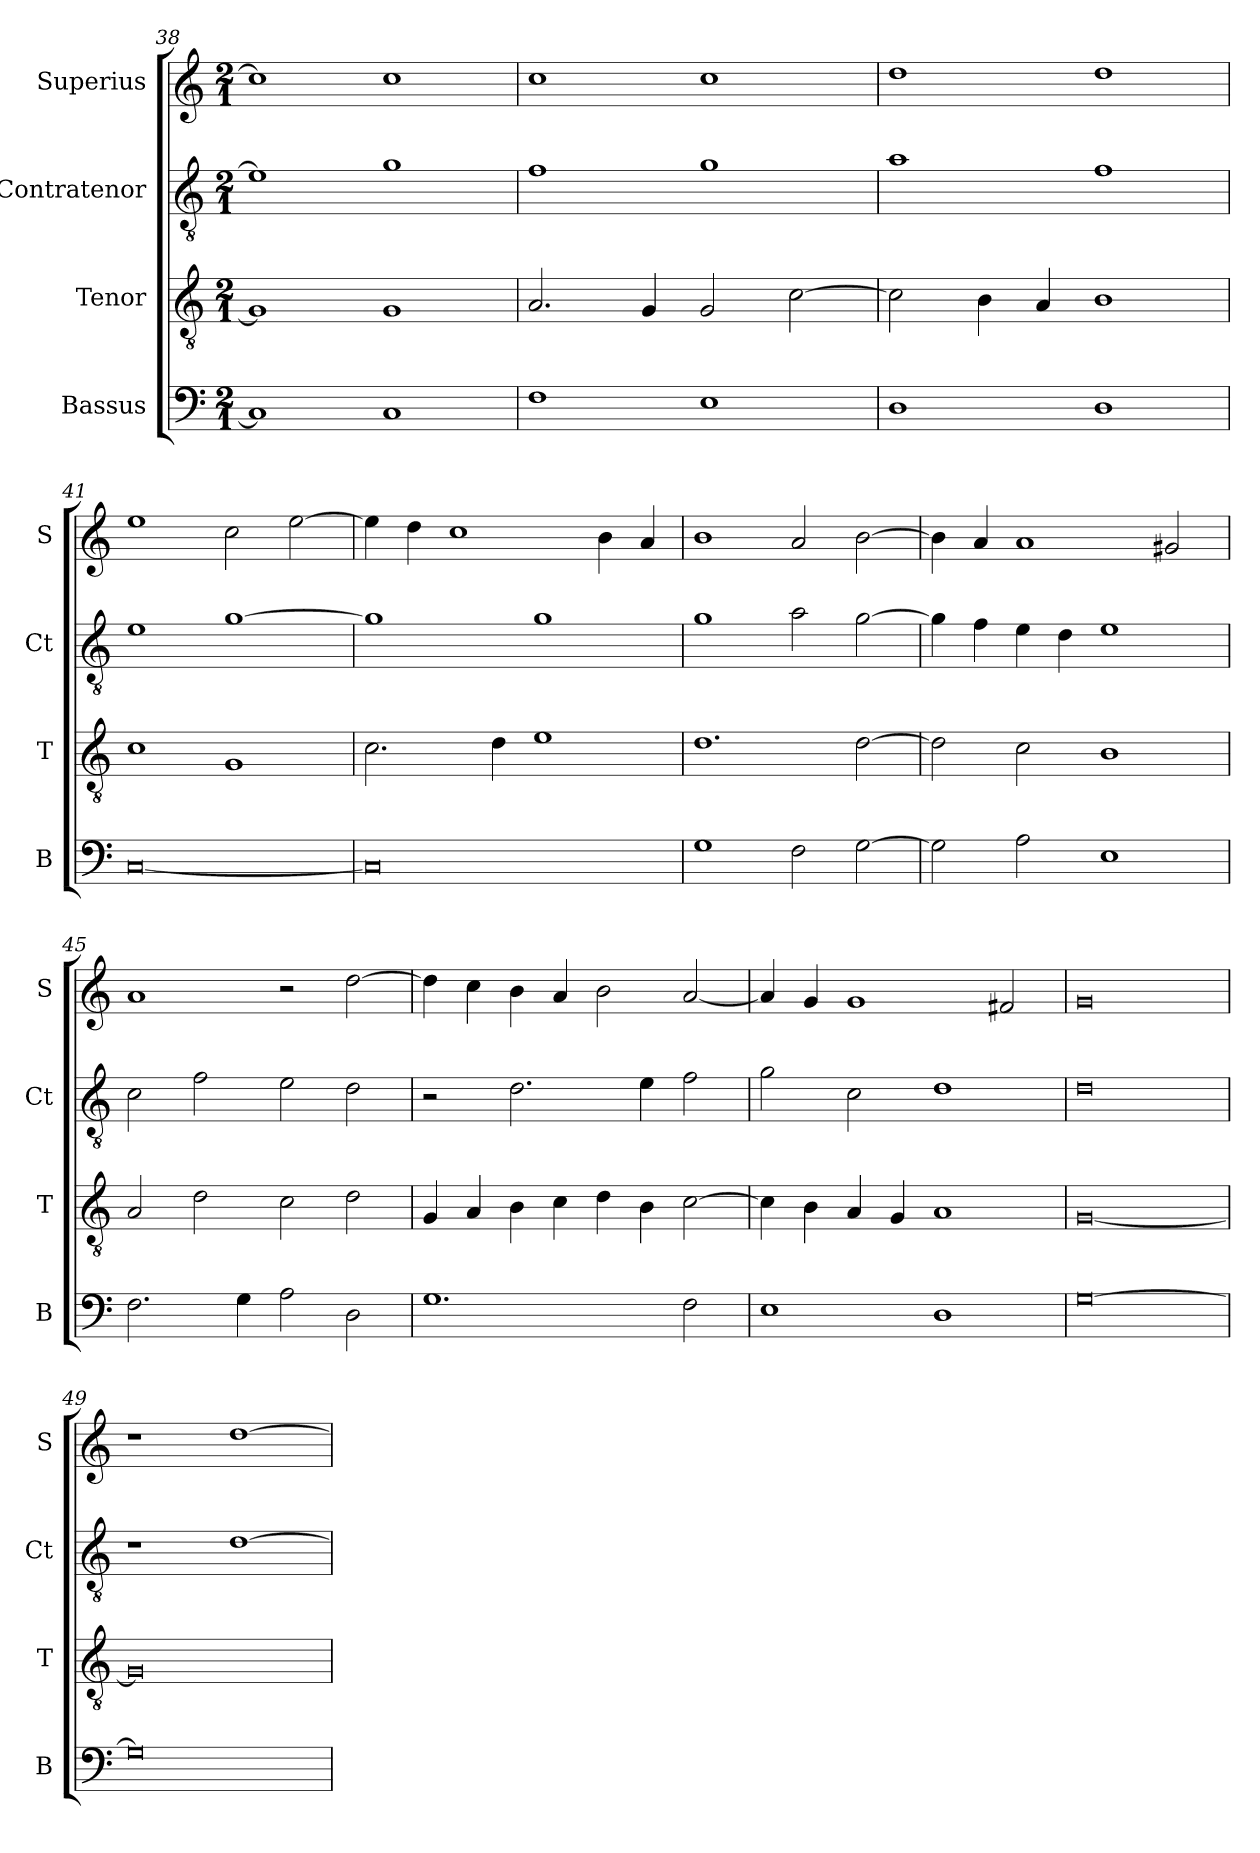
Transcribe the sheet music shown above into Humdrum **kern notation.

**kern	**kern	**kern	**kern
*part4	*part3	*part2	*part1
*staff4	*staff3	*staff2	*staff1
*I"Bassus	*I"Tenor	*I"Contratenor	*I"Superius
*I'B	*I'T	*I'Ct	*I'S
*clefF4	*clefGv2	*clefGv2	*clefG2
*k[]	*k[]	*k[]	*k[]
*a:	*a:	*a:	*a:
*M2/1	*M2/1	*M2/1	*M2/1
=38	=38	=38	=38
1C]	1G]	1e]	1cc]
1C	1G	1g	1cc
=39	=39	=39	=39
1F	2.A	1f	1cc
.	4G	.	.
1E	2G	1g	1cc
.	[2c	.	.
=40	=40	=40	=40
1D	2c]	1a	1dd
.	4B	.	.
.	4A	.	.
1D	1B	1f	1dd
=41	=41	=41	=41
[0C	1c	1e	1ee
.	1G	[1g	2cc
.	.	.	[2ee
=42	=42	=42	=42
0C]	2.c	1g]	4ee]
.	.	.	4dd
.	.	.	1cc
.	4d	.	.
.	1e	1g	.
.	.	.	4b
.	.	.	4a
=43	=43	=43	=43
1G	1.d	1g	1b
2F	.	2a	2a
[2G	[2d	[2g	[2b
=44	=44	=44	=44
2G]	2d]	4g]	4b]
.	.	4f	4a
2A	2c	4e	1a
.	.	4d	.
1E	1B	1e	.
.	.	.	2g#X
=45	=45	=45	=45
2.F	2A	2c	1a
.	2d	2f	.
4G	.	.	.
2A	2c	2e	2r
2D	2d	2d	[2dd
=46	=46	=46	=46
1.G	4G	2r	4dd]
.	4A	.	4cc
.	4B	2.d	4b
.	4c	.	4a
.	4d	.	2b
.	4B	4e	.
2F	[2c	2f	[2a
=47	=47	=47	=47
1E	4c]	2g	4a]
.	4B	.	4g
.	4A	2c	1g
.	4G	.	.
1D	1A	1d	.
.	.	.	2f#X
=48	=48	=48	=48
[0G	[0G	0d	0g
=49	=49	=49	=49
0G]	0G]	1r	1r
.	.	[1d	[1dd
=	=	=	=
*-	*-	*-	*-
